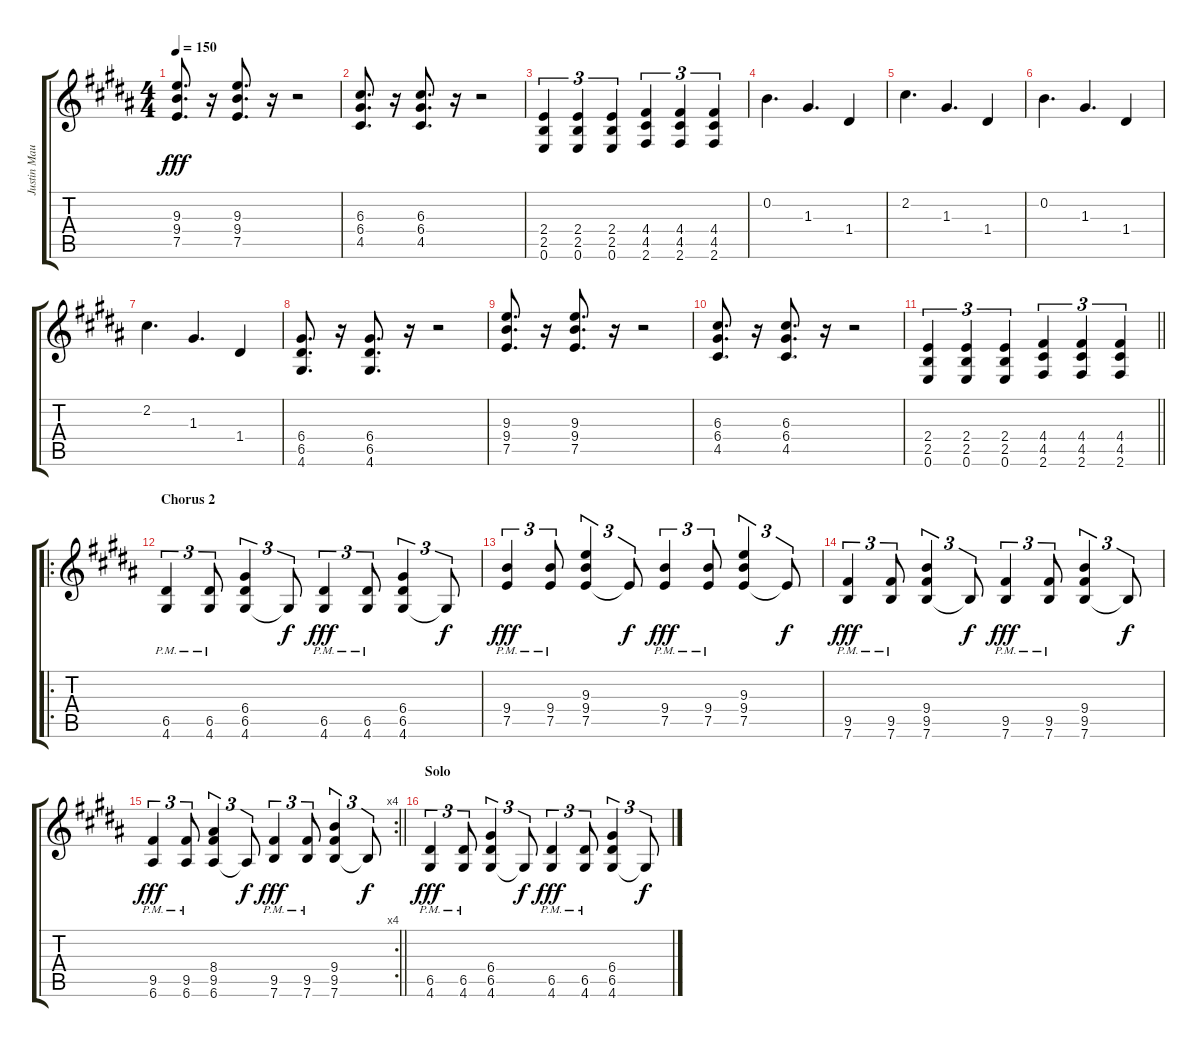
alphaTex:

\track ("Justin Mauriello - Rythem" "Justin Mau") {instrument distortionguitar}
\staff {score tabs}
\tuning (E4 B3 G3 D3 A2 E2) {hide}
\ts (4 4)
\tempo 150
\clef g2
\ks g#minor
(9.3 9.4 7.5).8{d dy fff} r.16 (9.3 9.4 7.5).8{d} r.16 r.2 |
(6.3 6.4 4.5).8{d} r.16 (6.3 6.4 4.5).8{d} r.16 r.2 |
(2.4 2.5 0.6).4{tu (3 2) volume 11} (2.4 2.5 0.6).4{tu (3 2)} (2.4 2.5 0.6).4{tu (3 2)} (4.4 4.5 2.6).4{tu (3 2)} (4.4 4.5 2.6).4{tu (3 2)} (4.4 4.5 2.6).4{tu (3 2)} |
0.2.4{d volume 16 instrument electricguitarclean} 1.3.4{d} 1.4.4 |
2.2.4{d volume 16 instrument electricguitarclean} 1.3.4{d} 1.4.4 |
0.2.4{d volume 16 instrument electricguitarclean} 1.3.4{d} 1.4.4 |
2.2.4{d volume 16 instrument electricguitarclean} 1.3.4{d} 1.4.4 |
(6.4 6.5 4.6).8{d volume 15 instrument distortionguitar} r.16 (6.4 6.5 4.6).8{d} r.16 r.2 |
(9.3 9.4 7.5).8{d} r.16 (9.3 9.4 7.5).8{d} r.16 r.2 |
(6.3 6.4 4.5).8{d} r.16 (6.3 6.4 4.5).8{d} r.16 r.2 |
\barLineRight lightlight
(2.4 2.5 0.6).4{tu (3 2) volume 11} (2.4 2.5 0.6).4{tu (3 2)} (2.4 2.5 0.6).4{tu (3 2)} (4.4 4.5 2.6).4{tu (3 2)} (4.4 4.5 2.6).4{tu (3 2)} (4.4 4.5 2.6).4{tu (3 2)} |
\ro
\section ("" "Chorus 2")
(6.5 4.6{pm}).4{tu (3 2) volume 13} (6.5 4.6{pm}).8{tu (3 2)} (6.4 6.5 4.6).4{tu (3 2)} 4.6{t}.8{tu (3 2) dy f} (6.5 4.6{pm}).4{tu (3 2) dy fff} (6.5 4.6{pm}).8{tu (3 2)} (6.4 6.5 4.6).4{tu (3 2)} 4.6{t}.8{tu (3 2) dy f} |
(9.4 7.5{pm}).4{tu (3 2) dy fff} (9.4 7.5{pm}).8{tu (3 2)} (9.3 9.4 7.5).4{tu (3 2)} 7.5{t}.8{tu (3 2) dy f} (9.4 7.5{pm}).4{tu (3 2) dy fff} (9.4 7.5{pm}).8{tu (3 2)} (9.3 9.4 7.5).4{tu (3 2)} 7.5{t}.8{tu (3 2) dy f} |
(9.5 7.6{pm}).4{tu (3 2) dy fff} (9.5 7.6{pm}).8{tu (3 2)} (9.4 9.5 7.6).4{tu (3 2)} 7.6{t}.8{tu (3 2) dy f} (9.5 7.6{pm}).4{tu (3 2) dy fff} (9.5 7.6{pm}).8{tu (3 2)} (9.4 9.5 7.6).4{tu (3 2)} 7.6{t}.8{tu (3 2) dy f} |
\rc 4
\barLineRight lightlight
(9.5 6.6{pm}).4{tu (3 2) dy fff} (9.5 6.6{pm}).8{tu (3 2)} (8.4 9.5 6.6).4{tu (3 2)} 6.6{t}.8{tu (3 2) dy f} (9.5 7.6{pm}).4{tu (3 2) dy fff} (9.5 7.6{pm}).8{tu (3 2)} (9.4 9.5 7.6).4{tu (3 2)} 7.6{t}.8{tu (3 2) dy f} |
\section ("" "Solo")
(6.5 4.6{pm}).4{tu (3 2) dy fff} (6.5 4.6{pm}).8{tu (3 2)} (6.4 6.5 4.6).4{tu (3 2)} 4.6{t}.8{tu (3 2) dy f} (6.5 4.6{pm}).4{tu (3 2) dy fff} (6.5 4.6{pm}).8{tu (3 2)} (6.4 6.5 4.6).4{tu (3 2)} 4.6{t}.8{tu (3 2) dy f}
